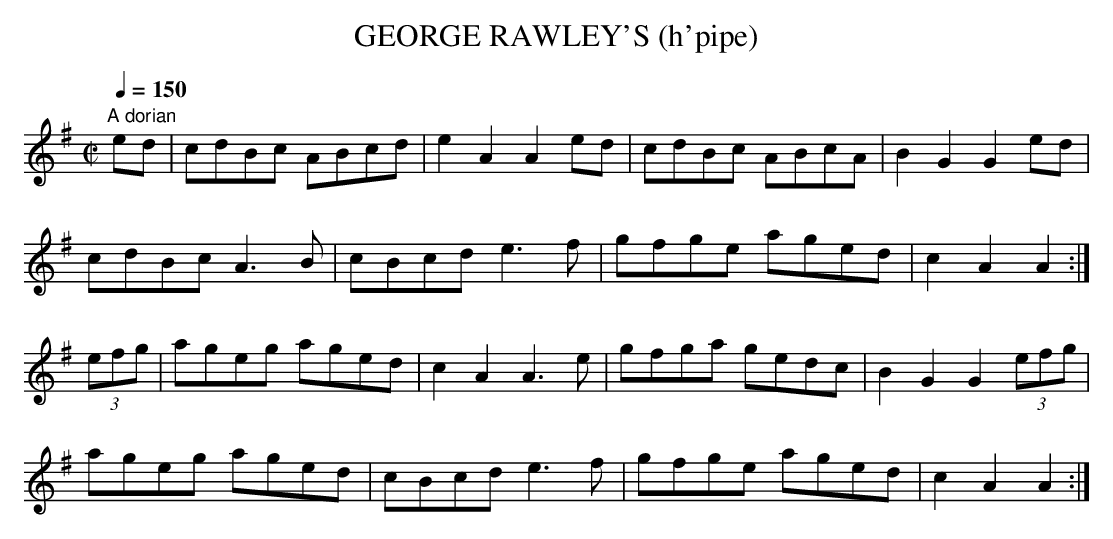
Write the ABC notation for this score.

X:1
T:GEORGE RAWLEY'S (h'pipe)
Q:1/4=150
L:1/8
M:C|
K:G
"A dorian"
ed|cdBc ABcd|e2A2 A2ed|cdBc ABcA|B2G2 G2ed|
cdBc A3B|cBcd e3f|gfge aged|c2 A2 A2:|
(3efg|ageg aged|c2 A2 A3e|gfga gedc|B2 G2 G2 (3efg|
ageg aged|cBcd e3f|gfge aged|c2 A2 A2:|
